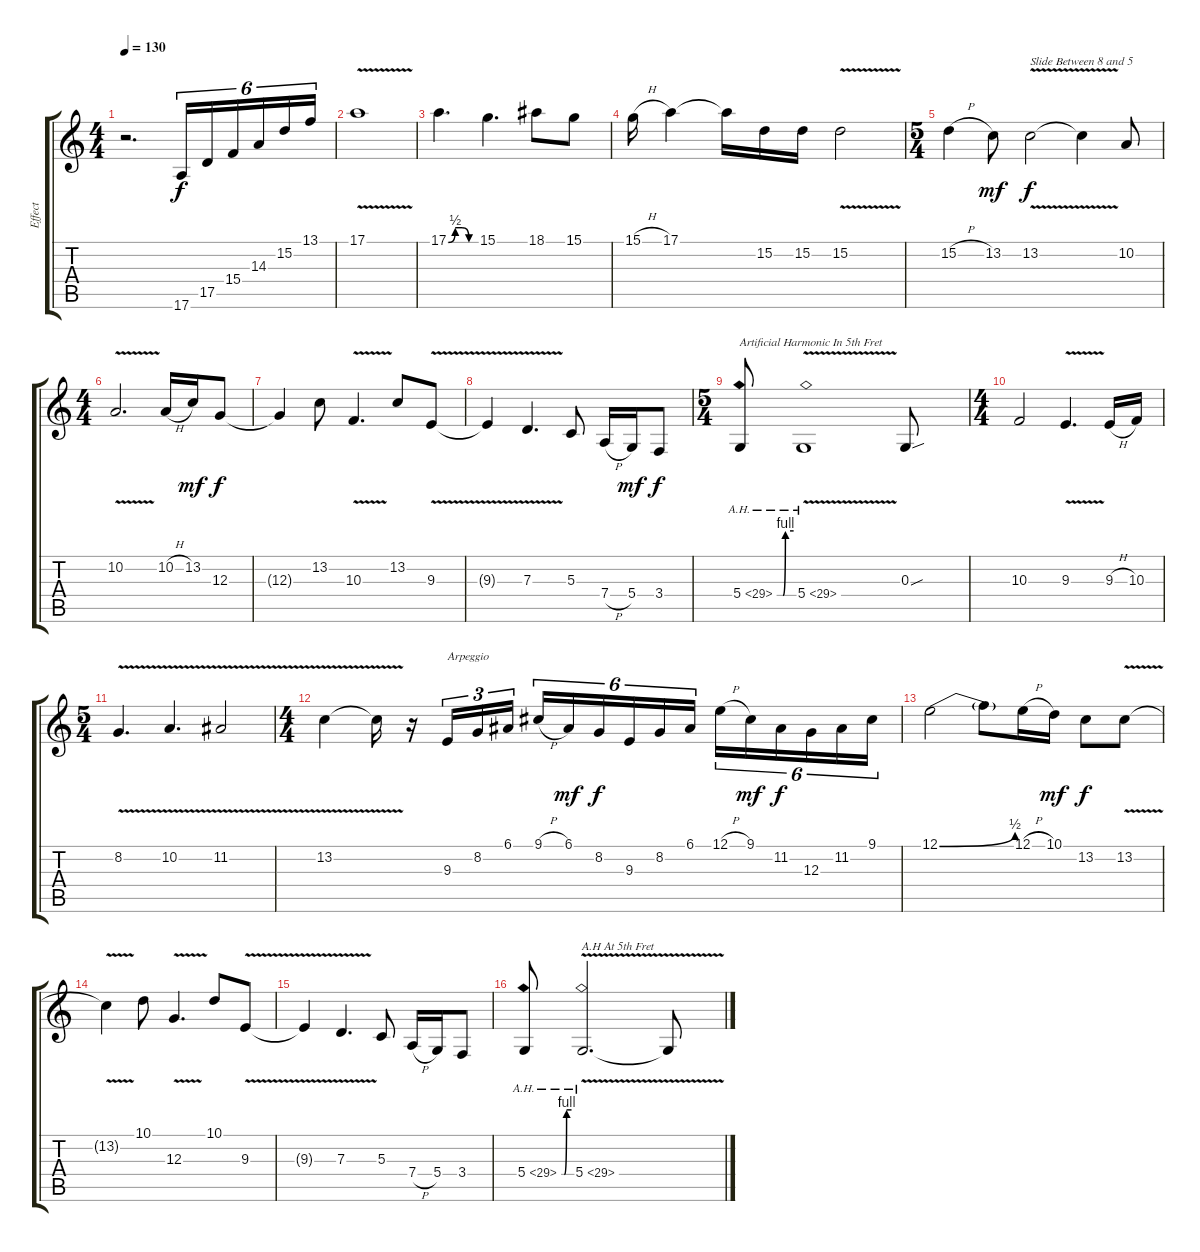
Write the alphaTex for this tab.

\track ("Effect" "Effect") {instrument tremolostrings}
\staff {score tabs}
\tuning (E4 B3 G3 D3 A2 E2) {hide}
\ts (4 4)
\tempo 130
\clef g2
\ks c
r.2{d dy f instrument tremolostrings} 17.6.16{tu (6 4)} 17.5.16{tu (6 4)} 15.4.16{tu (6 4)} 14.3.16{tu (6 4)} 15.2.16{tu (6 4)} 13.1.16{tu (6 4)} |
17.1{v}.1 |
17.1{be (custom 0 0 15 2 30 2 45 0 60 0)}.4{d} 15.1.4{d} 18.1.8 15.1.8 |
15.1{h}.16 17.1.4 17.1{t}.16 15.2.16 15.2.16 15.2{v}.2 |
\ts (5 4)
15.2{h}.4 13.2.8{dy mf} 13.2{v}.2{txt "Slide Between 8 and 5" dy f} 13.2{t}.4 10.2.8 |
\ts (4 4)
10.2{v}.2{d} 10.2{h}.16 13.2.16{dy mf} 12.3.8{dy f} |
12.3{t}.4 13.2.8 10.3{v}.4{d} 13.2.8 9.3{v}.8 |
9.3{t}.4 7.3{v}.4{d} 5.3.8 7.4{h}.16 5.4.16{dy mf} 3.4.8{dy f} |
\ts (5 4)
5.4{be (custom 0 0 21 0 30 4 60 4) ah 24}.8{txt "Artificial Harmonic In 5th Fret"} 5.4{ah 24 v}.1 0.3{sou}.8 |
\ts (4 4)
10.3.2 9.3{v}.4{d} 9.3{h}.16 10.3.16 |
\ts (5 4)
8.2{v}.4{d} 10.2{v}.4{d} 11.2{v}.2 |
\ts (4 4)
13.2{v}.4 13.2{t}.16 r.16 9.3.16{tu (3 2) txt "Arpeggio"} 8.2.16{tu (3 2)} 6.1.16{tu (3 2)} 9.1{h}.16{tu (6 4)} 6.1.16{tu (6 4) dy mf} 8.2.16{tu (6 4) dy f} 9.3.16{tu (6 4)} 8.2.16{tu (6 4)} 6.1.16{tu (6 4)} 12.1{h}.16{tu (6 4)} 9.1.16{tu (6 4) dy mf} 11.2.16{tu (6 4) dy f} 12.3.16{tu (6 4)} 11.2.16{tu (6 4)} 9.1.16{tu (6 4)} |
12.1{be (bend 0 0 60 2)}.2 12.1{t}.8 12.1{h}.16 10.1.16{dy mf} 13.2.8{dy f} 13.2{v}.8 |
13.2{t}.4 10.1.8 12.3{v}.4{d} 10.1.8 9.3{v}.8 |
9.3{t}.4 7.3{v}.4{d} 5.3.8 7.4{h}.16 5.4.16 3.4.8 |
5.4{be (custom 0 0 16 0 30 4 60 4) ah 24}.8 5.4{ah 24 v}.2{d txt "A.H At 5th Fret"} 5.4{t}.8
